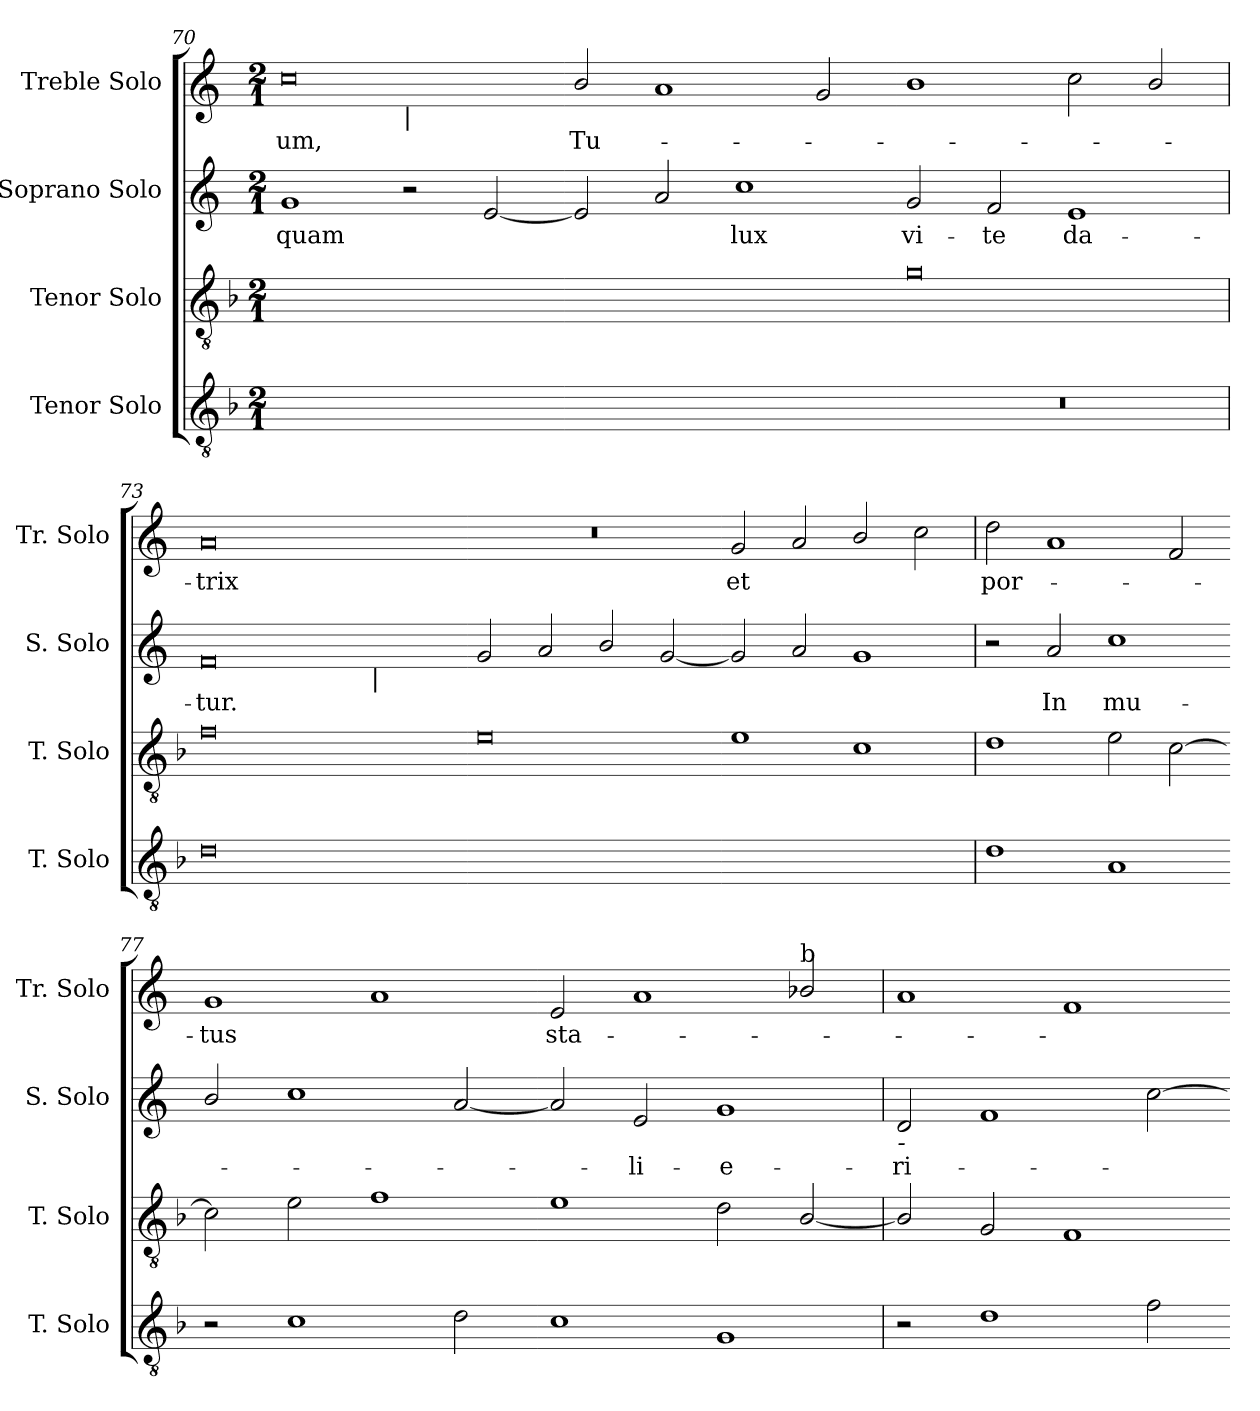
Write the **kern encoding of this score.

**kern	**kern	**kern	**text	**kern	**text
*part4	*part3	*part2	*part2	*part1	*part1
*staff4	*staff3	*staff2	*staff2	*staff1	*staff1
*I"Tenor Solo	*I"Tenor Solo	*I"Soprano Solo	*	*I"Treble Solo	*
*I'T. Solo	*I'T. Solo	*I'S. Solo	*	*I'Tr. Solo	*
!!LO:PB:g=z
*clefGv2	*clefGv2	*clefG2	*	*clefG2	*
*ITrd7c12	*ITrd7c12	*	*	*	*
*k[b-]	*k[b-]	*k[]	*	*k[]	*
*F:	*F:	*C:	*	*C:	*
*M2/1	*M2/1	*M2/1	*	*M2/1	*
=70	=70	=70	=70	=70	=70
!	!	!	!LO:LY:b:color=#000000	!	!
!	!	!	!	!LO:TX:b:i:t=-	!
!	!	!	!	!	!LO:LY:b:color=#000000
*	*	*	*	*^	*
[>0Ciyy	[>0Eiyy	1gi	quam	0cci	1ryy	-um,
!	!	!	!	!	!LO:TX:b:i:t=|	!
.	.	2r	.	.	1ryy	.
.	.	[<2ei/	.	.	.	.
*	*	*	*	*v	*v	*
=71-	=71-	=71-	=71-	=71-	=71-
*	*	*	*	*^	*
!	!	!	!	!	!	!LO:LY:b:color=#000000
*	*	*	*	*v	*v	*
0Ciyy]	0Eiyy]	2ei/]	.	2bi/	Tu-
.	.	2ai/	.	1ai	.
!	!	!	!LO:LY:b:color=#000000	!	!
.	.	1cci	lux	.	.
.	.	.	.	2gi/	.
=72-	=72-	=72-	=72-	=72-	=72-
!LO:N:vis=1	!	!	!	!	!
!	!	!	!LO:LY:b:color=#000000	!	!
0r	0Gi	2gi/	vi-	1bi	.
!	!	!	!LO:LY:b:color=#000000	!	!
.	.	2fi/	-te	.	.
!	!	!	!LO:LY:b:color=#000000	!	!
.	.	1ei	da-	2cci\	.
.	.	.	.	2bi/	.
=73	=73	=73	=73	=73	=73
!	!	!	!LO:LY:b:color=#000000	!	!
!	!	!	!	!	!LO:LY:b:color=#000000
*	*	*^	*	*	*
0Di	0Fi	0fi	2ryy	-tur.	0ai	-trix
.	.	.	4ryy	.	.	.
.	.	.	8ryy	.	.	.
.	.	.	16ryy	.	.	.
.	.	.	32ryy	.	.	.
.	.	.	64ryy	.	.	.
.	.	.	128ryy	.	.	.
.	.	.	512.ryy	.	.	.
!	!	!	!LO:TX:b:i:t=|	!	!	!
.	.	.	1ryy	.	.	.
.	.	.	256ryy	.	.	.
.	.	.	1024ryy	.	.	.
=74-	=74-	=74-	=74-	=74-	=74-	=74-
!	!	!	!	!	!LO:N:vis=1	!
*	*	*v	*v	*	*	*
[>0Eiyy	0Ei	2gi/	.	0r	.
.	.	2ai/	.	.	.
.	.	2bi/	.	.	.
.	.	[<2gi/	.	.	.
=75-	=75-	=75-	=75-	=75-	=75-
!	!	!	!	!	!LO:LY:b:color=#000000
0Eiyy]	1Ei	2gi/]	.	2gi/	et
.	.	2ai/	.	2ai/	.
.	1Ci	1gi	.	2bi/	.
.	.	.	.	2cci\	.
=76	=76	=76	=76	=76	=76
!	!	!	!	!	!LO:LY:b:color=#000000
1Di	1Di	2r	.	2ddi\	por-
!	!	!	!LO:LY:b:color=#000000	!	!
.	.	2ai/	In	1ai	.
!	!	!	!LO:LY:b:color=#000000	!	!
1AAi	2Ei\	1cci	mu-	.	.
.	[>2Ci\	.	.	2fi/	.
=77-	=77-	=77-	=77-	=77-	=77-
!	!	!	!	!	!LO:LY:b:color=#000000
2r	2Ci\]	2bi/	.	1gi	-tus
1Ci	2Ei\	1cci	.	.	.
.	1Fi	.	.	1ai	.
2Di\	.	[<2ai/	.	.	.
=78-	=78-	=78-	=78-	=78-	=78-
!	!	!	!	!	!LO:LY:b:color=#000000
1Ci	1Ei	2ai/]	.	2ei/	sta-
!	!	!	!LO:LY:b:color=#000000	!	!
.	.	2ei/	-li-	1ai	.
!	!	!	!LO:LY:b:color=#000000	!	!
1GGi	2Di\	1gi	-e-	.	.
!	!	!	!	!LO:TX:a:t=b	!
.	[<2BB-i/	.	.	2b-i/	.
!!LO:LB:g=z
=79	=79	=79	=79	=79	=79
!	!	!LO:TX:b:i:t=-	!	!	!
!	!	!	!LO:LY:b:color=#000000	!	!
2r	2BB-i/]	2di/	-ri-	1ai	.
1Di	2GGi/	1fi	.	.	.
.	1FFi	.	.	1fi	.
2Fi\	.	[>2cci\	.	.	.
=-	=-	=-	=-	=-	=-
*-	*-	*-	*-	*-	*-
